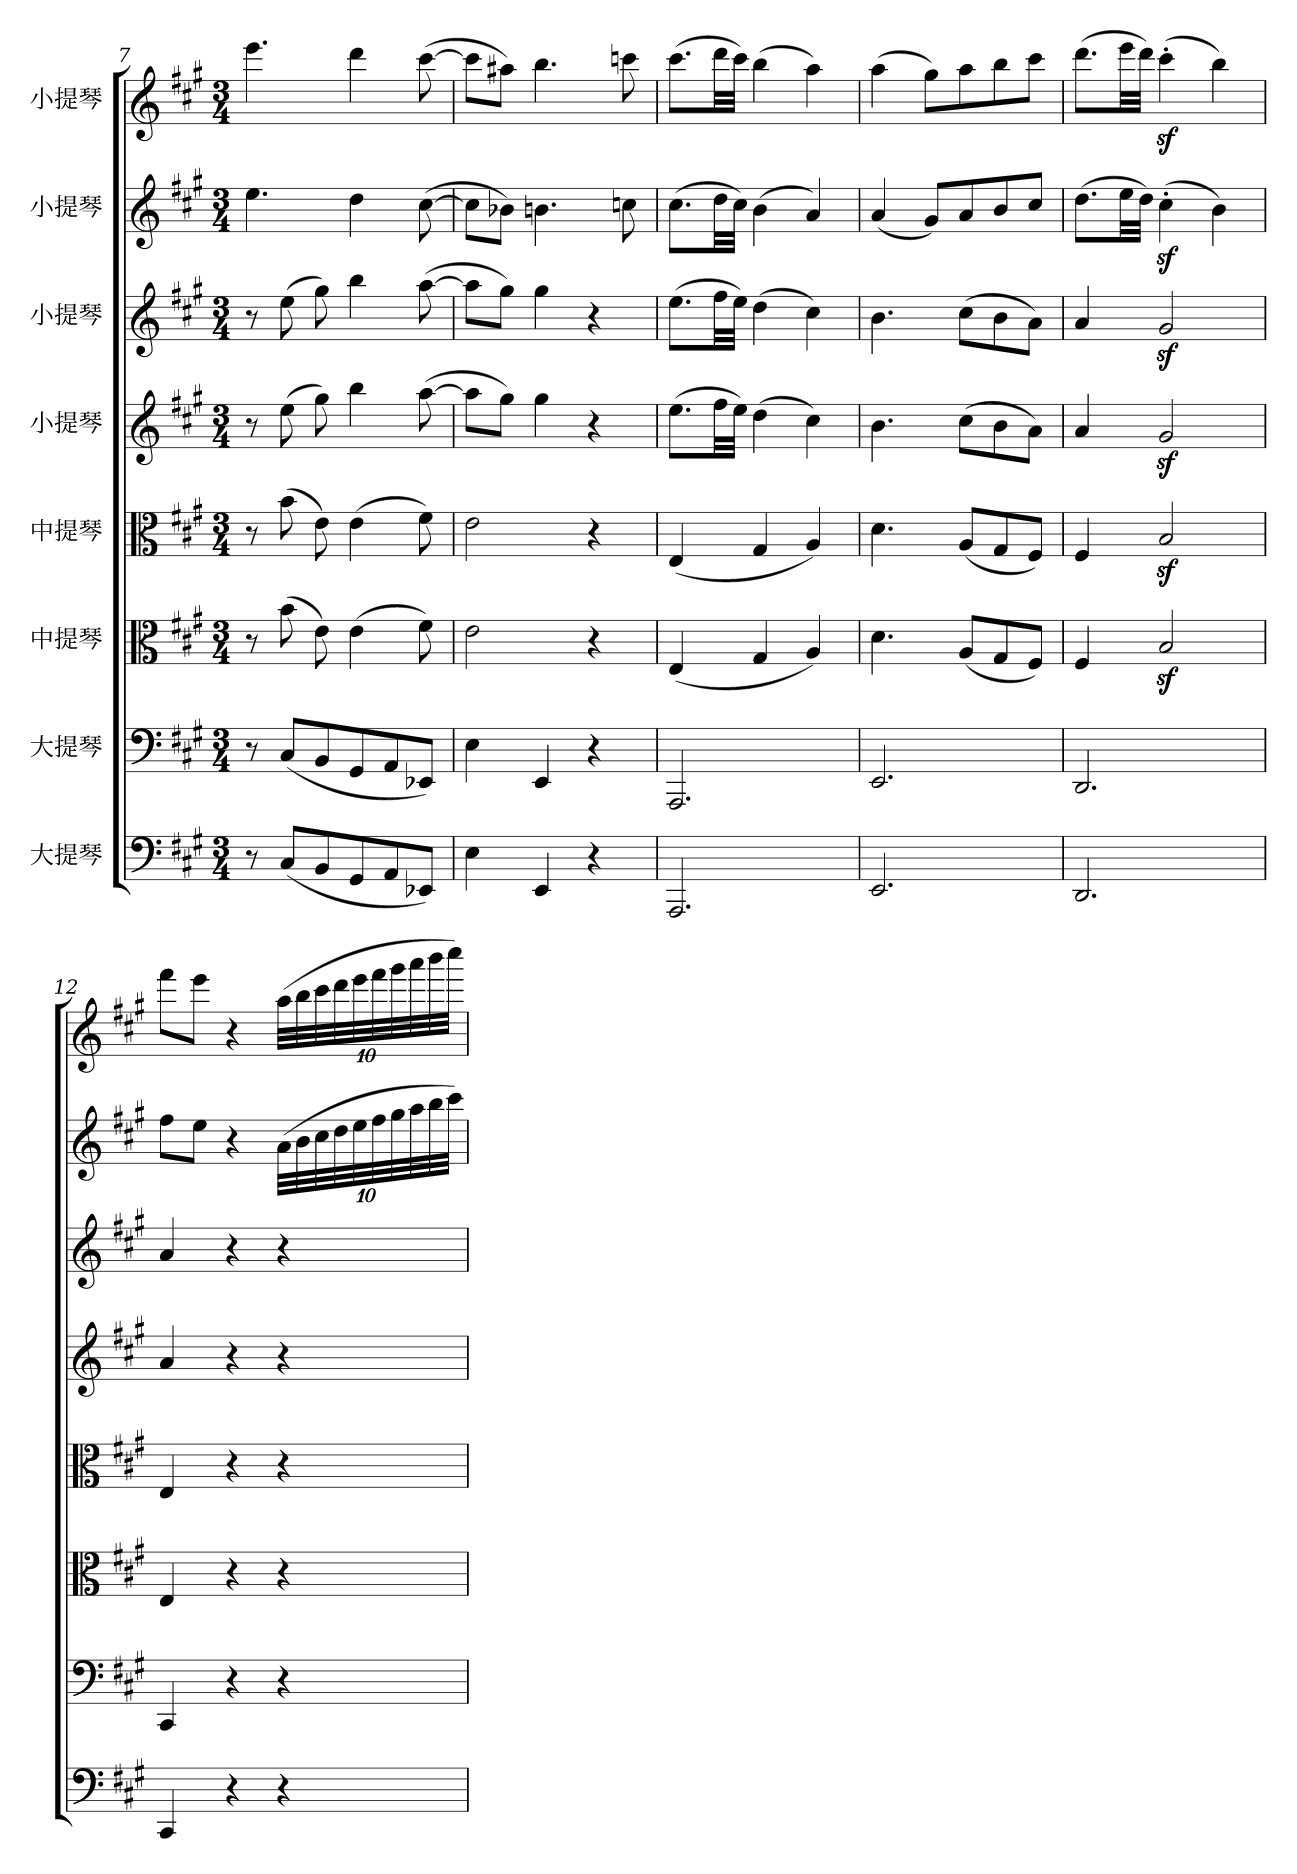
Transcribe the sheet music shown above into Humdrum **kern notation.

**kern	**kern	**kern	**kern	**kern	**kern	**kern	**kern
*part8	*part7	*part6	*part5	*part4	*part3	*part2	*part1
*staff8	*staff7	*staff6	*staff5	*staff4	*staff3	*staff2	*staff1
*I"大提琴	*I"大提琴	*I"中提琴	*I"中提琴	*I"小提琴	*I"小提琴	*I"小提琴	*I"小提琴
*clefF4	*clefF4	*clefC3	*clefC3	*clefG2	*clefG2	*clefG2	*clefG2
*k[f#c#g#]	*k[f#c#g#]	*k[f#c#g#]	*k[f#c#g#]	*k[f#c#g#]	*k[f#c#g#]	*k[f#c#g#]	*k[f#c#g#]
*M3/4	*M3/4	*M3/4	*M3/4	*M3/4	*M3/4	*M3/4	*M3/4
=7	=7	=7	=7	=7	=7	=7	=7
8r	8r	8r	8r	8r	8r	4.ee\	4.eee\
(<8C#/L	(<8C#/L	(>8b\	(>8b\	(>8ee\	(>8ee\	.	.
8BB/	8BB/	8e\)	8e\)	8gg#\)	8gg#\)	.	.
8GG#/	8GG#/	(>4e\	(>4e\	4bb\	4bb\	4dd\	4ddd\
8AA/	8AA/	.	.	.	.	.	.
8EE-X/J)	8EE-X/J)	8f#\)	8f#\)	(>[8aa\	(>[8aa\	(>[8cc#\	(>[8ccc#\
!!LO:PB:g=z
=8	=8	=8	=8	=8	=8	=8	=8
4E\	4E\	2e\	2e\	8aa\L]	8aa\L]	8cc#\L]	8ccc#\L]
.	.	.	.	8gg#\J)	8gg#\J)	8b-X\J)	8aa#X\J)
4EE/	4EE/	.	.	4gg#\	4gg#\	4.bn\	4.bb\
4r	4r	4r	4r	4r	4r	.	.
.	.	.	.	.	.	8ccn\	8cccn\
=9	=9	=9	=9	=9	=9	=9	=9
2.AAA/	2.AAA/	(<4E/	(<4E/	(>8.ee\L	(>8.ee\L	(>8.cc#\L	(>8.ccc#\L
.	.	.	.	32ff#\LL	32ff#\LL	32dd\LL	32ddd\LL
.	.	.	.	32ee\JJJ)	32ee\JJJ)	32cc#\JJJ)	32ccc#\JJJ)
.	.	4G#/	4G#/	(>4dd\	(>4dd\	(>4b\	(>4bb\
.	.	4A/)	4A/)	4cc#\)	4cc#\)	4a/)	4aa\)
=10	=10	=10	=10	=10	=10	=10	=10
2.EE/	2.EE/	4.d\	4.d\	4.b\	4.b\	(<4a/	(>4aa\
.	.	.	.	.	.	8g#/L)	8gg#\L)
.	.	(<8A/L	(<8A/L	(>8cc#\L	(>8cc#\L	8a/	8aa\
.	.	8G#/	8G#/	8b\	8b\	8b/	8bb\
.	.	8F#/J)	8F#/J)	8a\J)	8a\J)	8cc#/J	8ccc#\J
=11	=11	=11	=11	=11	=11	=11	=11
2.DD/	2.DD/	4F#/	4F#/	4a/	4a/	(>8.dd\L	(>8.ddd\L
.	.	.	.	.	.	32ee\LL	32eee\LL
.	.	.	.	.	.	32dd\JJJ)	32ddd\JJJ)
.	.	2Bz</	2Bz</	2g#z</	2g#z</	(>4cc#z<'\	(>4ccc#z<'\
.	.	.	.	.	.	4b\)	4bb\)
=12	=12	=12	=12	=12	=12	=12	=12
4CC#/	4CC#/	4E/	4E/	4a/	4a/	8ff#\L	8fff#\L
.	.	.	.	.	.	8ee\J	8eee\J
4r	4r	4r	4r	4r	4r	4r	4r
*	*	*	*	*	*	*Xbrackettup	*Xbrackettup
4r	4r	4r	4r	4r	4r	(>40a\LLL	(>40aa\LLL
.	.	.	.	.	.	40b\	40bb\
.	.	.	.	.	.	40cc#\	40ccc#\
.	.	.	.	.	.	40dd\	40ddd\
.	.	.	.	.	.	40ee\	40eee\
.	.	.	.	.	.	40ff#\	40fff#\
.	.	.	.	.	.	40gg#\	40ggg#\
.	.	.	.	.	.	40aa\	40aaa\
.	.	.	.	.	.	40bb\	40bbb\
.	.	.	.	.	.	40ccc#\JJJ)	40cccc#\JJJ)
=	=	=	=	=	=	=	=
*-	*-	*-	*-	*-	*-	*-	*-
